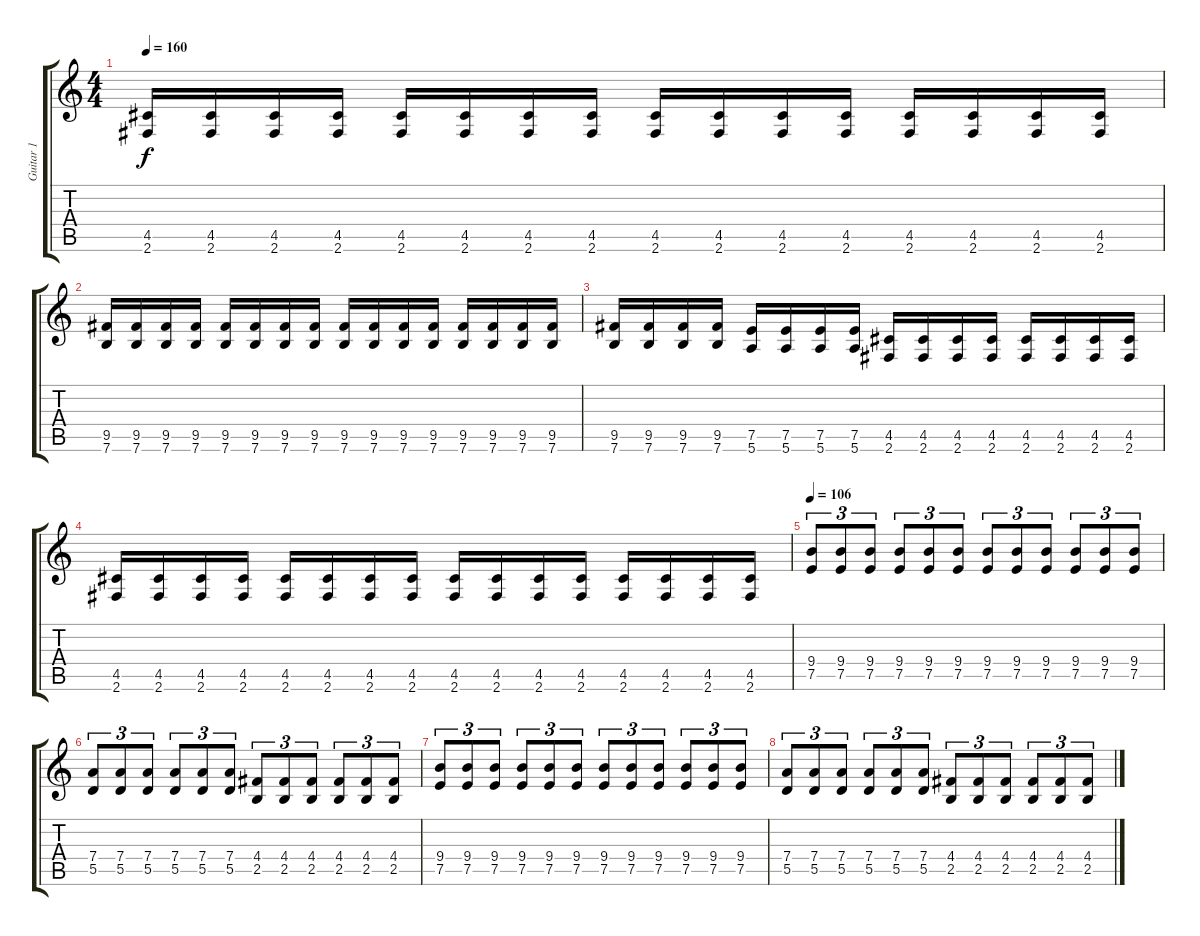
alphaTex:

\track ("Guitar 1" "Guitar 1") {instrument distortionguitar}
\staff {score tabs}
\tuning (E4 B3 G3 D3 A2 E2) {hide}
\ts (4 4)
\tempo 160
\clef g2
\ks c
(4.5 2.6).16{dy f} (4.5 2.6).16 (4.5 2.6).16 (4.5 2.6).16 (4.5 2.6).16 (4.5 2.6).16 (4.5 2.6).16 (4.5 2.6).16 (4.5 2.6).16 (4.5 2.6).16 (4.5 2.6).16 (4.5 2.6).16 (4.5 2.6).16 (4.5 2.6).16 (4.5 2.6).16 (4.5 2.6).16 |
(9.5 7.6).16 (9.5 7.6).16 (9.5 7.6).16 (9.5 7.6).16 (9.5 7.6).16 (9.5 7.6).16 (9.5 7.6).16 (9.5 7.6).16 (9.5 7.6).16 (9.5 7.6).16 (9.5 7.6).16 (9.5 7.6).16 (9.5 7.6).16 (9.5 7.6).16 (9.5 7.6).16 (9.5 7.6).16 |
(9.5 7.6).16 (9.5 7.6).16 (9.5 7.6).16 (9.5 7.6).16 (7.5 5.6).16 (7.5 5.6).16 (7.5 5.6).16 (7.5 5.6).16 (4.5 2.6).16 (4.5 2.6).16 (4.5 2.6).16 (4.5 2.6).16 (4.5 2.6).16 (4.5 2.6).16 (4.5 2.6).16 (4.5 2.6).16 |
(4.5 2.6).16 (4.5 2.6).16 (4.5 2.6).16 (4.5 2.6).16 (4.5 2.6).16 (4.5 2.6).16 (4.5 2.6).16 (4.5 2.6).16 (4.5 2.6).16 (4.5 2.6).16 (4.5 2.6).16 (4.5 2.6).16 (4.5 2.6).16 (4.5 2.6).16 (4.5 2.6).16 (4.5 2.6).16 |
\tempo 106
(9.4 7.5).8{tu (3 2)} (9.4 7.5).8{tu (3 2)} (9.4 7.5).8{tu (3 2)} (9.4 7.5).8{tu (3 2)} (9.4 7.5).8{tu (3 2)} (9.4 7.5).8{tu (3 2)} (9.4 7.5).8{tu (3 2)} (9.4 7.5).8{tu (3 2)} (9.4 7.5).8{tu (3 2)} (9.4 7.5).8{tu (3 2)} (9.4 7.5).8{tu (3 2)} (9.4 7.5).8{tu (3 2)} |
(7.4 5.5).8{tu (3 2)} (7.4 5.5).8{tu (3 2)} (7.4 5.5).8{tu (3 2)} (7.4 5.5).8{tu (3 2)} (7.4 5.5).8{tu (3 2)} (7.4 5.5).8{tu (3 2)} (4.4 2.5).8{tu (3 2)} (4.4 2.5).8{tu (3 2)} (4.4 2.5).8{tu (3 2)} (4.4 2.5).8{tu (3 2)} (4.4 2.5).8{tu (3 2)} (4.4 2.5).8{tu (3 2)} |
(9.4 7.5).8{tu (3 2)} (9.4 7.5).8{tu (3 2)} (9.4 7.5).8{tu (3 2)} (9.4 7.5).8{tu (3 2)} (9.4 7.5).8{tu (3 2)} (9.4 7.5).8{tu (3 2)} (9.4 7.5).8{tu (3 2)} (9.4 7.5).8{tu (3 2)} (9.4 7.5).8{tu (3 2)} (9.4 7.5).8{tu (3 2)} (9.4 7.5).8{tu (3 2)} (9.4 7.5).8{tu (3 2)} |
(7.4 5.5).8{tu (3 2)} (7.4 5.5).8{tu (3 2)} (7.4 5.5).8{tu (3 2)} (7.4 5.5).8{tu (3 2)} (7.4 5.5).8{tu (3 2)} (7.4 5.5).8{tu (3 2)} (4.4 2.5).8{tu (3 2)} (4.4 2.5).8{tu (3 2)} (4.4 2.5).8{tu (3 2)} (4.4 2.5).8{tu (3 2)} (4.4 2.5).8{tu (3 2)} (4.4 2.5).8{tu (3 2)}
